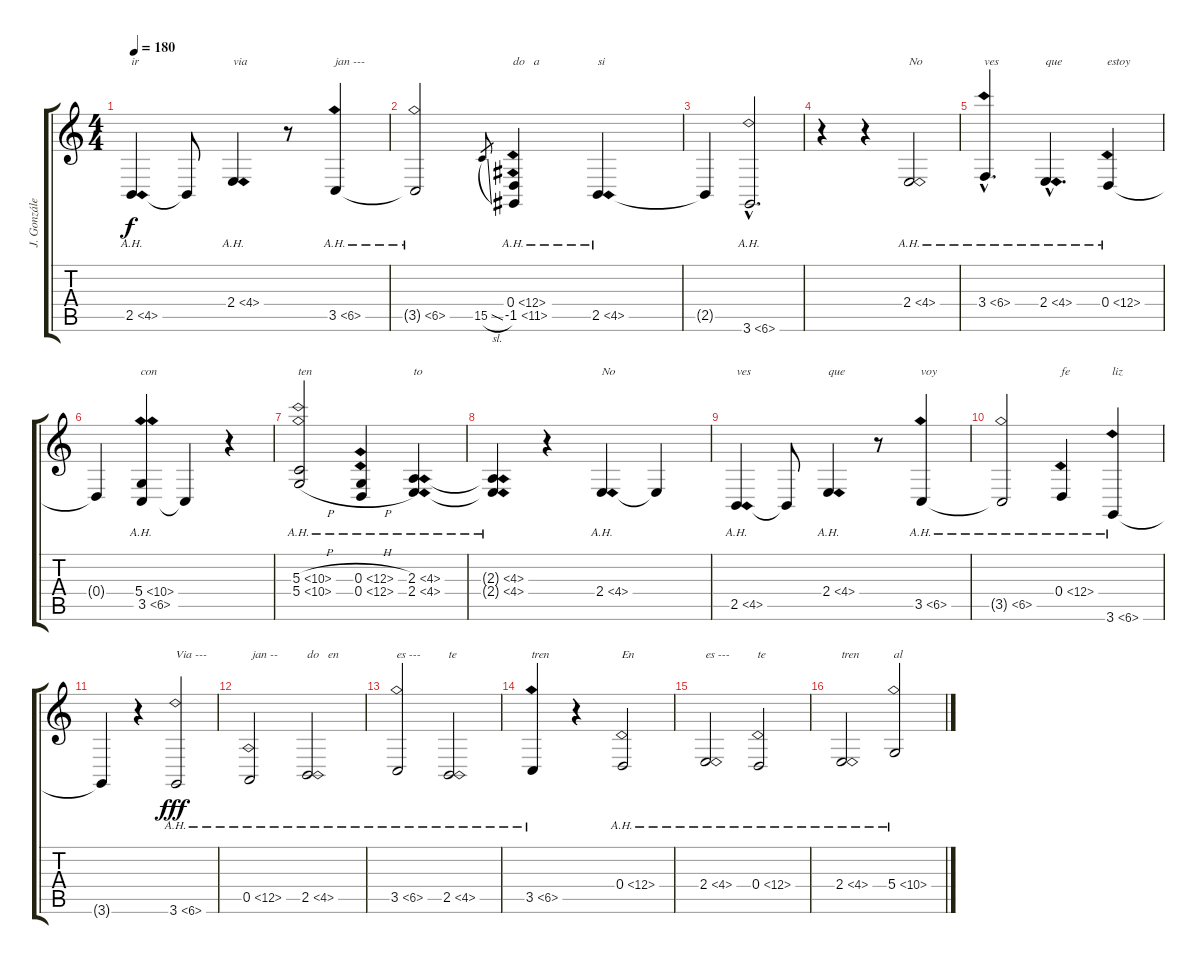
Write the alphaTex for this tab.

\track ("J. González y C. Aguayo (Voz y 2° Voz)" "J. Gonzále") {instrument synthvoice}
\staff {score tabs}
\tuning (E4 B3 G3 D3 A2 E2) {hide}
\ts (4 4)
\tempo 180
\clef g2
\ks c
2.5{ah 2}.4{txt "ir" dy f} 2.5{t}.8 2.4{ah 2}.4{txt "via"} r.8 3.5{ah 3}.4{txt "jan ---"} |
3.5{ah 3 t}.2 15.5{sl}.8{gr} (0.4{ah 12} -1.5{ah 12}).4{txt "do   a"} 2.5{ah 2}.4{txt "si"} |
2.5{t}.4 3.6{ah 3 hac}.2{d} |
r.4 r.4 2.4{ah 2}.2{txt "No"} |
3.4{ah 3 hac}.4{d txt "ves"} 2.4{ah 2 hac}.4{d txt "que"} 0.4{ah 12}.4{txt "estoy"} |
0.4{t}.4 (5.4{ah 5} 3.5{ah 3}).4{txt "con"} 3.5{t}.4 r.4 |
(5.3{ah 5 h} 5.4{ah 5 h}).2{txt "ten"} (0.3{ah 12 h} 0.4{ah 12 h}).4 (2.3{ah 2} 2.4{ah 2}).4{txt "to"} |
(2.3{ah 2 t} 2.4{ah 2 t}).4 r.4 2.4{ah 2}.4{txt "No"} 2.4{t}.4 |
2.5{ah 2}.4{txt "ves"} 2.5{t}.8 2.4{ah 2}.4{txt "que"} r.8 3.5{ah 3}.4{txt "voy"} |
3.5{ah 3 t}.2 0.4{ah 12}.4{txt "fe"} 3.6{ah 3}.4{txt "liz"} |
3.6{t}.4 r.4 3.6{ah 3}.2{txt "Via ---" dy fff} |
0.5{ah 12}.2{txt " jan --"} 2.5{ah 2}.2{txt "do   en"} |
3.5{ah 3}.2{txt "es ---"} 2.5{ah 2}.2{txt "te"} |
3.5{ah 3}.4{txt "tren"} r.4 0.4{ah 12}.2{txt "En"} |
2.4{ah 2}.2{txt "es ---"} 0.4{ah 12}.2{txt "te"} |
2.4{ah 2}.2{txt "tren"} 5.4{ah 5}.2{txt "al"}
